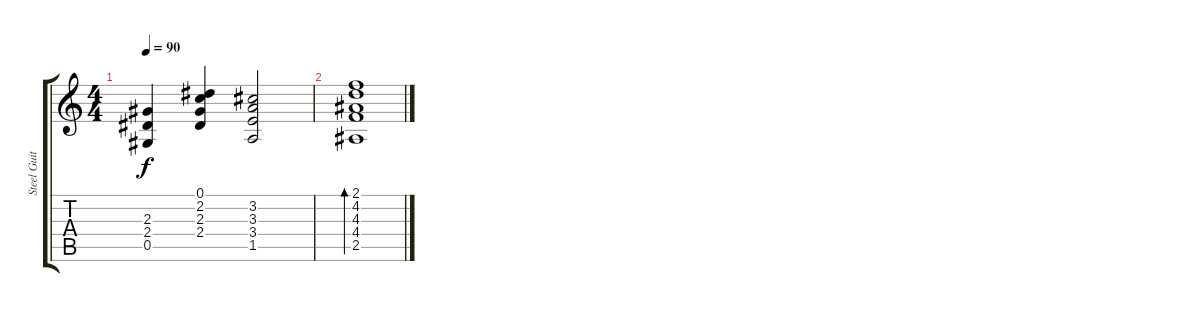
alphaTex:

\track ("Steel Guitar" "Steel Guit") {instrument acousticguitarsteel}
\staff {score tabs}
\tuning (Eb4 Bb3 Gb3 Db3 Ab2 Eb2) {hide}
\ts (4 4)
\tempo 90
\clef g2
\ks c
(2.3 2.4 0.5).4{dy f} (0.1 2.2 2.3 2.4).4 (3.2 3.3 3.4 1.5).2 |
(2.1 4.2 4.3 4.4 2.5).1{bd 480}
